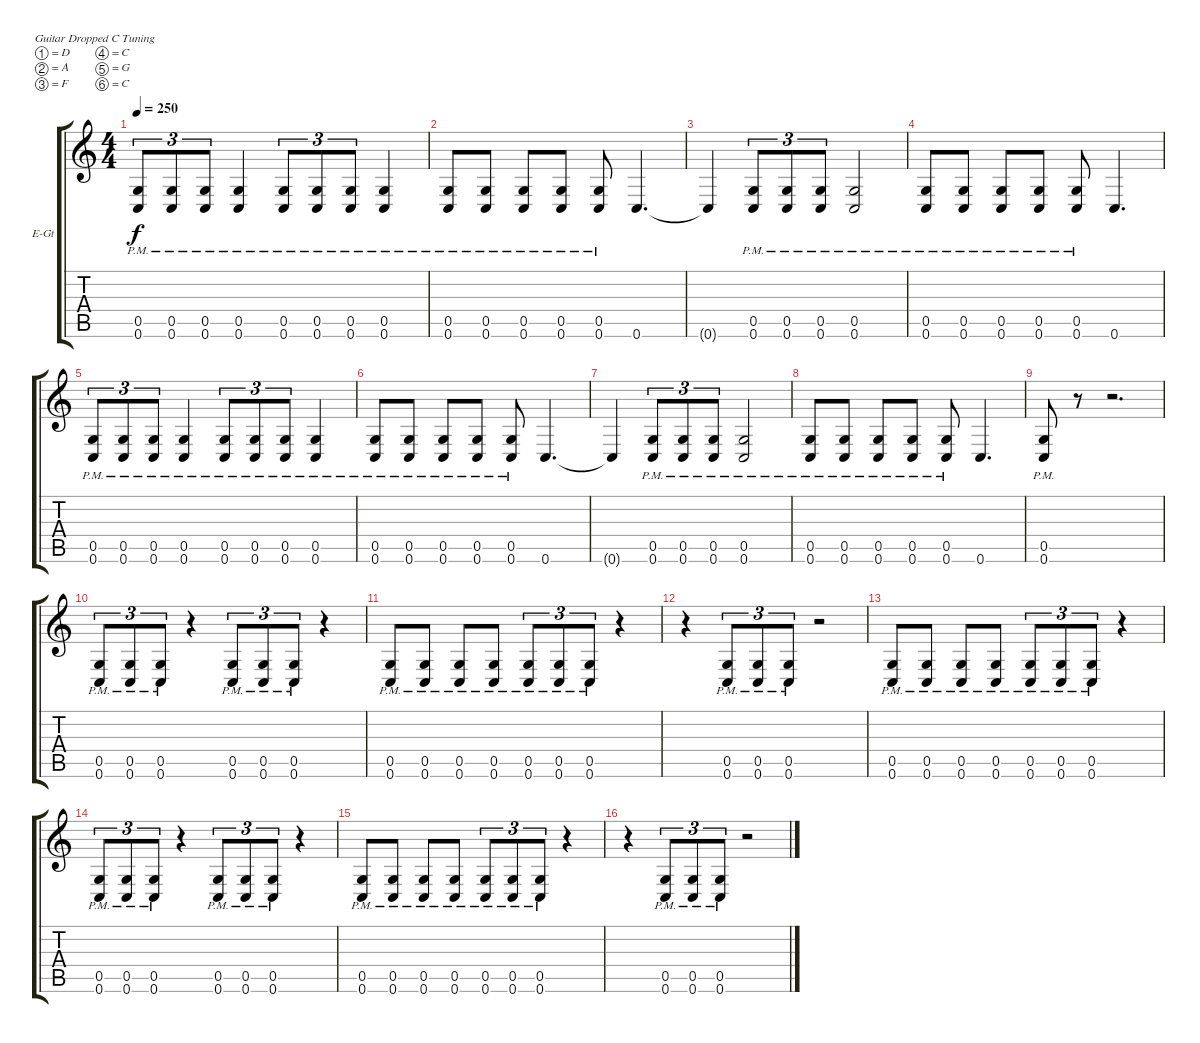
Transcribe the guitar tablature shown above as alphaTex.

\defaultSystemsLayout 4
\bracketExtendMode groupsimilarinstruments
\firstSystemTrackNameOrientation horizontal
\otherSystemsTrackNameOrientation horizontal
\track ("Guitar 1" "E-Gt") {instrument distortionguitar}
\staff {score tabs}
\tuning (D4 A3 F3 C3 G2 C2)
\ts (4 4)
\tempo 250
\clef g2
\ks c
(0.6{pm} 0.5{pm}).8{tu (3 2) dy f} (0.6{pm} 0.5{pm}).8{tu (3 2)} (0.6{pm} 0.5{pm}).8{tu (3 2)} (0.5{pm} 0.6{pm}).4 (0.6{pm} 0.5{pm}).8{tu (3 2)} (0.6{pm} 0.5{pm}).8{tu (3 2)} (0.6{pm} 0.5{pm}).8{tu (3 2)} (0.5{pm} 0.6{pm}).4 |
(0.6{pm} 0.5{pm}).8 (0.6{pm} 0.5{pm}).8 (0.6{pm} 0.5{pm}).8 (0.6{pm} 0.5{pm}).8 (0.6{pm} 0.5{pm}).8 0.6.4{d} |
0.6{t}.4 (0.6{pm} 0.5{pm}).8{tu (3 2)} (0.6{pm} 0.5{pm}).8{tu (3 2)} (0.6{pm} 0.5{pm}).8{tu (3 2)} (0.5{pm} 0.6{pm}).2 |
(0.6{pm} 0.5{pm}).8 (0.6{pm} 0.5{pm}).8 (0.6{pm} 0.5{pm}).8 (0.6{pm} 0.5{pm}).8 (0.5{pm} 0.6{pm}).8 0.6.4{d} |
(0.6{pm} 0.5{pm}).8{tu (3 2)} (0.6{pm} 0.5{pm}).8{tu (3 2)} (0.6{pm} 0.5{pm}).8{tu (3 2)} (0.5{pm} 0.6{pm}).4 (0.6{pm} 0.5{pm}).8{tu (3 2)} (0.6{pm} 0.5{pm}).8{tu (3 2)} (0.6{pm} 0.5{pm}).8{tu (3 2)} (0.5{pm} 0.6{pm}).4 |
(0.6{pm} 0.5{pm}).8 (0.6{pm} 0.5{pm}).8 (0.6{pm} 0.5{pm}).8 (0.6{pm} 0.5{pm}).8 (0.6{pm} 0.5{pm}).8 0.6.4{d} |
0.6{t}.4 (0.6{pm} 0.5{pm}).8{tu (3 2)} (0.6{pm} 0.5{pm}).8{tu (3 2)} (0.6{pm} 0.5{pm}).8{tu (3 2)} (0.5{pm} 0.6{pm}).2 |
(0.6{pm} 0.5{pm}).8 (0.6{pm} 0.5{pm}).8 (0.6{pm} 0.5{pm}).8 (0.6{pm} 0.5{pm}).8 (0.5{pm} 0.6{pm}).8 0.6.4{d} |
(0.5{pm} 0.6{pm}).8 r.8 r.2{d} |
(0.6{pm} 0.5{pm}).8{tu (3 2)} (0.6{pm} 0.5{pm}).8{tu (3 2)} (0.6{pm} 0.5{pm}).8{tu (3 2)} r.4 (0.6{pm} 0.5{pm}).8{tu (3 2)} (0.6{pm} 0.5{pm}).8{tu (3 2)} (0.6{pm} 0.5{pm}).8{tu (3 2)} r.4 |
(0.6{pm} 0.5{pm}).8 (0.6{pm} 0.5{pm}).8 (0.6{pm} 0.5{pm}).8 (0.6{pm} 0.5{pm}).8 (0.6{pm} 0.5{pm}).8{tu (3 2)} (0.6{pm} 0.5{pm}).8{tu (3 2)} (0.6{pm} 0.5{pm}).8{tu (3 2)} r.4 |
r.4 (0.6{pm} 0.5{pm}).8{tu (3 2)} (0.6{pm} 0.5{pm}).8{tu (3 2)} (0.6{pm} 0.5{pm}).8{tu (3 2)} r.2 |
(0.6{pm} 0.5{pm}).8 (0.6{pm} 0.5{pm}).8 (0.6{pm} 0.5{pm}).8 (0.6{pm} 0.5{pm}).8 (0.6{pm} 0.5{pm}).8{tu (3 2)} (0.6{pm} 0.5{pm}).8{tu (3 2)} (0.6{pm} 0.5{pm}).8{tu (3 2)} r.4 |
(0.6{pm} 0.5{pm}).8{tu (3 2)} (0.6{pm} 0.5{pm}).8{tu (3 2)} (0.6{pm} 0.5{pm}).8{tu (3 2)} r.4 (0.6{pm} 0.5{pm}).8{tu (3 2)} (0.6{pm} 0.5{pm}).8{tu (3 2)} (0.6{pm} 0.5{pm}).8{tu (3 2)} r.4 |
(0.6{pm} 0.5{pm}).8 (0.6{pm} 0.5{pm}).8 (0.6{pm} 0.5{pm}).8 (0.6{pm} 0.5{pm}).8 (0.6{pm} 0.5{pm}).8{tu (3 2)} (0.6{pm} 0.5{pm}).8{tu (3 2)} (0.6{pm} 0.5{pm}).8{tu (3 2)} r.4 |
r.4 (0.6{pm} 0.5{pm}).8{tu (3 2)} (0.6{pm} 0.5{pm}).8{tu (3 2)} (0.6{pm} 0.5{pm}).8{tu (3 2)} r.2
